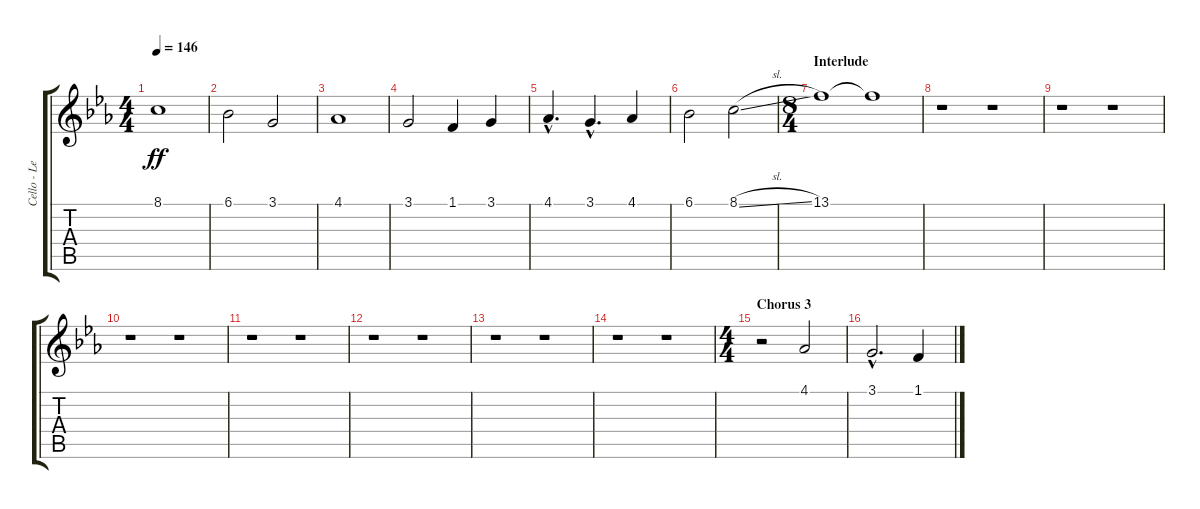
\track ("Cello - Lead" "Cello - Le") {instrument cello}
\staff {score tabs}
\tuning (E4 B3 G3 D3 A2 E2) {hide}
\ts (4 4)
\tempo 146
\clef g2
\ks eb
8.1.1{dy ff} |
6.1.2 3.1.2 |
4.1.1 |
3.1.2 1.1.4 3.1.4 |
4.1{hac}.4{d} 3.1{hac}.4{d} 4.1.4 |
6.1.2 8.1{sl}.2 |
\ts (8 4)
\section ("" "Interlude")
13.1.1 13.1{t}.1 |
r.1 r.1 |
r.1 r.1 |
r.1 r.1 |
r.1 r.1 |
r.1 r.1 |
r.1 r.1 |
r.1 r.1 |
\ts (4 4)
\section ("" "Chorus 3")
r.2 4.1.2 |
3.1{hac}.2{d} 1.1.4
